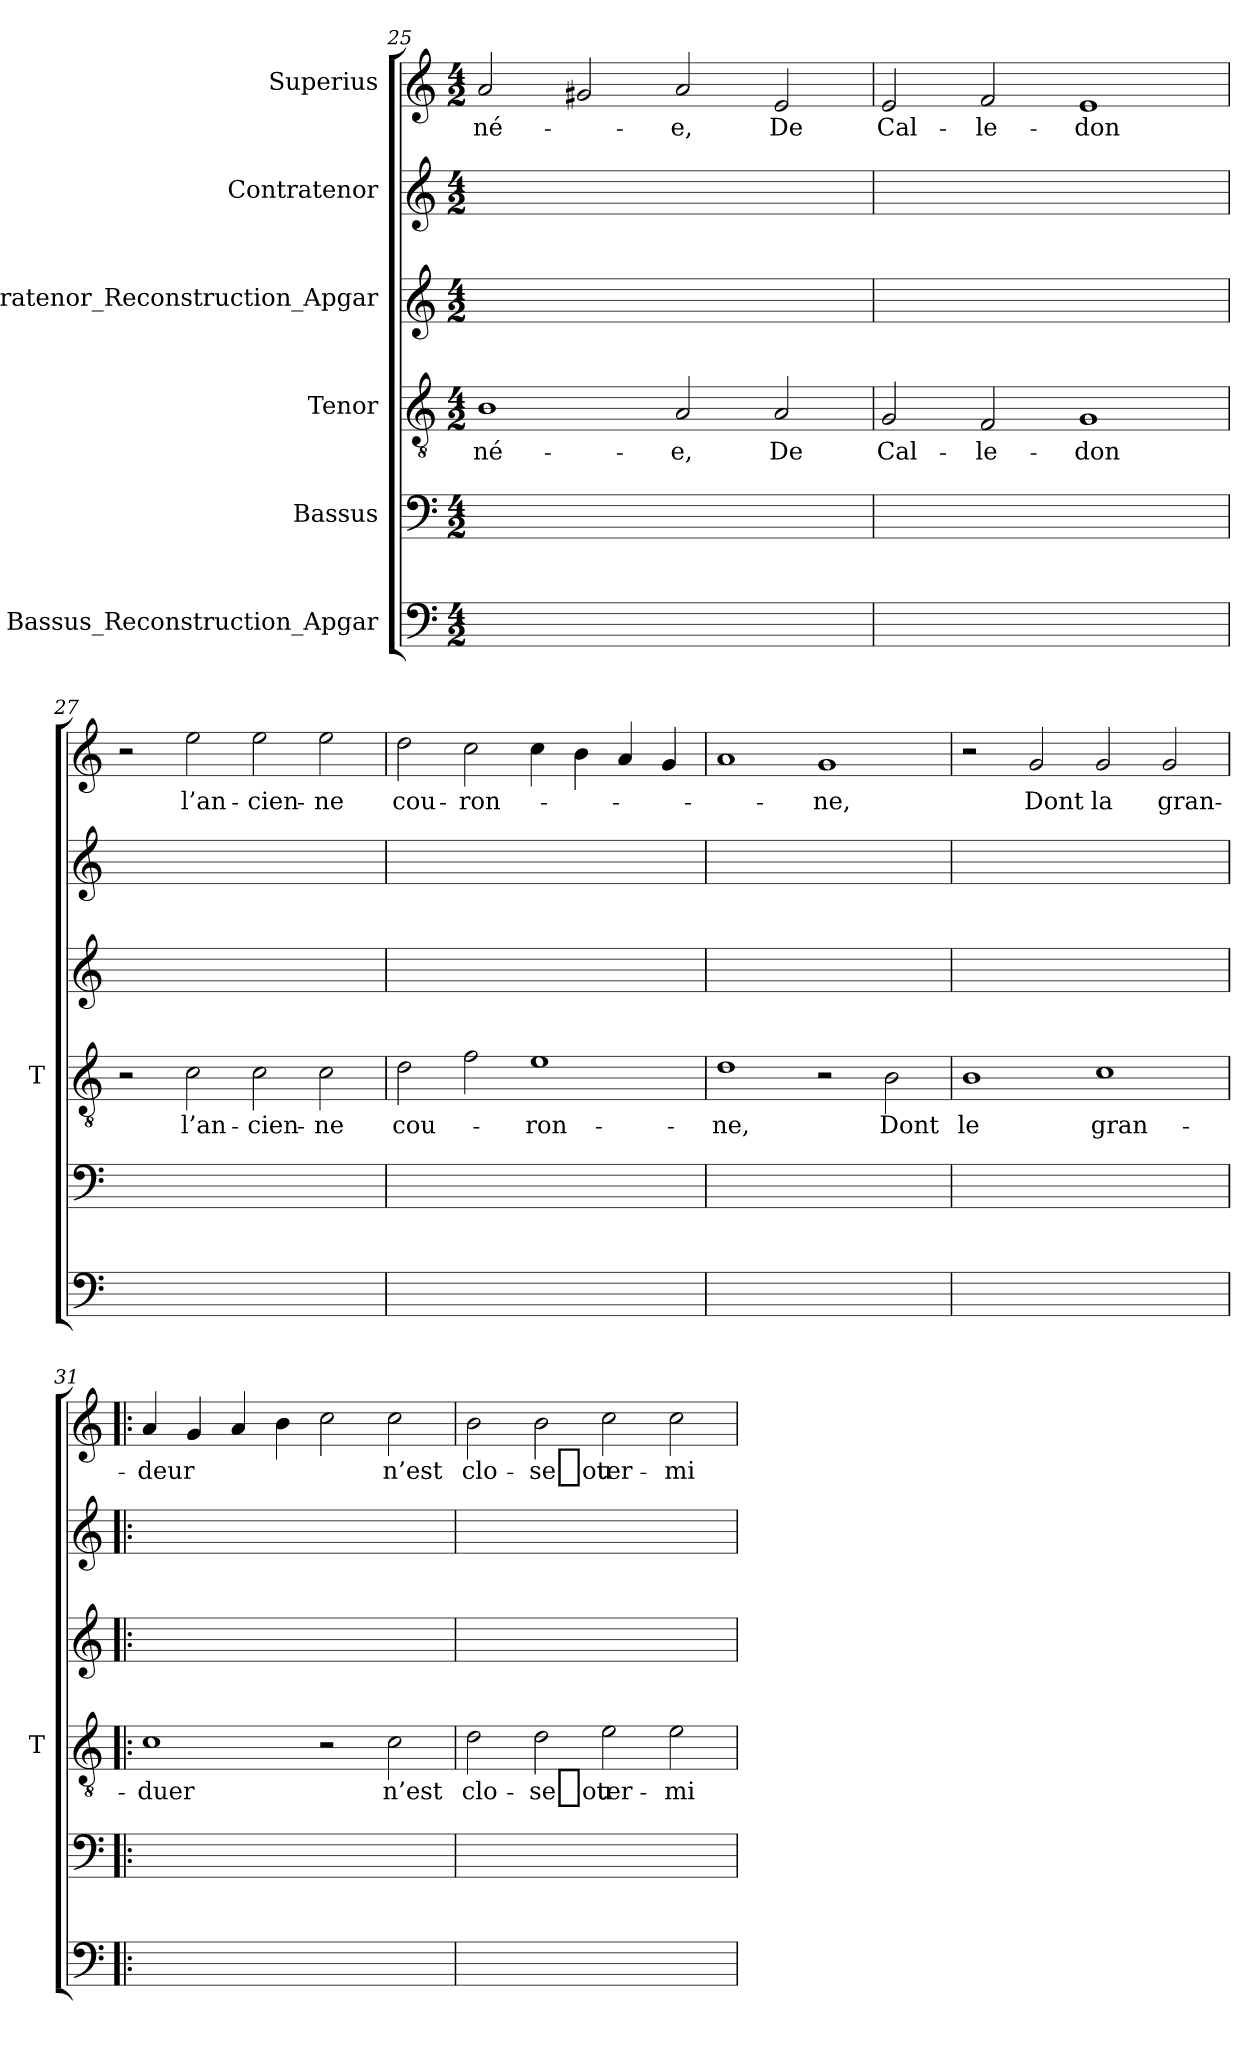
**kern	**kern	**kern	**text	**kern	**kern	**kern	**text
*part6	*part5	*part4	*part4	*part3	*part2	*part1	*part1
*staff6	*staff5	*staff4	*staff4	*staff3	*staff2	*staff1	*staff1
*I"Bassus_Reconstruction_Apgar	*I"Bassus	*I"Tenor	*	*I"Contratenor_Reconstruction_Apgar	*I"Contratenor	*I"Superius	*
*	*	*I'T	*	*	*	*	*
*clefF4	*clefF4	*clefGv2	*	*clefG2	*clefG2	*clefG2	*
*k[]	*k[]	*k[]	*	*k[]	*k[]	*k[]	*
*M4/2	*M4/2	*M4/2	*	*M4/2	*M4/2	*M4/2	*
=25	=25	=25	=25	=25	=25	=25	=25
0ryy	0ryy	1B	né-	0ryy	0ryy	2a	né-
.	.	.	.	.	.	2g#X	.
.	.	2A	-e,	.	.	2a	-e,
.	.	2A	-De	.	.	2e	-De
=26	=26	=26	=26	=26	=26	=26	=26
0ryy	0ryy	2G	Cal-	0ryy	0ryy	2e	Cal-
.	.	2F	le-	.	.	2f	le-
.	.	1G	-don	.	.	1e	-don
=27	=27	=27	=27	=27	=27	=27	=27
0ryy	0ryy	2r	.	0ryy	0ryy	2r	.
.	.	2c	l’an-	.	.	2ee	l’an-
.	.	2c	cien-	.	.	2ee	cien-
.	.	2c	-ne	.	.	2ee	-ne
=28	=28	=28	=28	=28	=28	=28	=28
0ryy	0ryy	2d	cou-	0ryy	0ryy	2dd	cou-
.	.	2f	.	.	.	2cc	ron-
.	.	1e	ron-	.	.	4cc	.
.	.	.	.	.	.	4b	.
.	.	.	.	.	.	4a	.
.	.	.	.	.	.	4g	.
=29	=29	=29	=29	=29	=29	=29	=29
0ryy	0ryy	1d	-ne,	0ryy	0ryy	1a	.
.	.	2r	.	.	.	1g	-ne,
.	.	2B	-Dont	.	.	.	.
=30	=30	=30	=30	=30	=30	=30	=30
0ryy	0ryy	1B	-le	0ryy	0ryy	2r	.
.	.	.	.	.	.	2g	-Dont
.	.	1c	gran-	.	.	2g	-la
.	.	.	.	.	.	2g	gran-
=31!|:	=31!|:	=31!|:	=31!|:	=31!|:	=31!|:	=31!|:	=31!|:
0ryy	0ryy	1c	-duer	0ryy	0ryy	4a	-deur
.	.	.	.	.	.	4g	.
.	.	.	.	.	.	4a	.
.	.	.	.	.	.	4b	.
.	.	2r	.	.	.	2cc	.
.	.	2c	-n’est	.	.	2cc	-n’est
=32	=32	=32	=32	=32	=32	=32	=32
0ryy	0ryy	2d	clo-	0ryy	0ryy	2b	clo-
.	.	2d	-se_ou	.	.	2b	-se_ou
.	.	2e	ter-	.	.	2cc	ter-
.	.	2e	mi-	.	.	2cc	mi-
=	=	=	=	=	=	=	=
*-	*-	*-	*-	*-	*-	*-	*-
